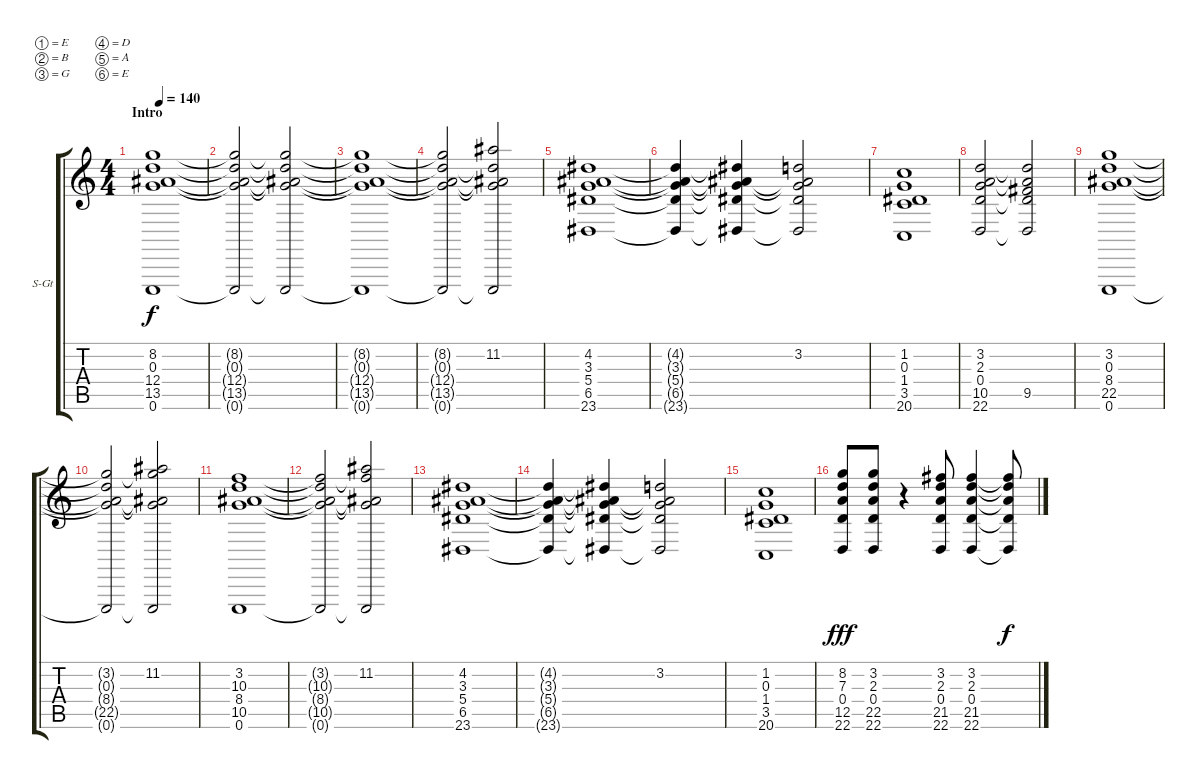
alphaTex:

\bracketExtendMode groupsimilarinstruments
\firstSystemTrackNameOrientation horizontal
\otherSystemsTrackNameOrientation horizontal
\track ("Piano" "S-Gt") {instrument acousticgrandpiano}
\staff {score tabs}
\tuning (E5 B3 G3 D3 A2 E0)
\displaytranspose 12
\ts (4 4)
\section ("" "Intro")
\tempo 140
\clef g2
\ks c
(8.2 0.3 12.4 13.5 0.6).1{dy f instrument acousticgrandpiano} |
(8.2{t} 0.3{t} 12.4{t} 13.5{t} 0.6{t}).2 (8.2{t} 0.3{t} 12.4{t} 13.5{t} 0.6{t}).2 |
(8.2{t} 0.3{t} 12.4{t} 13.5{t} 0.6{t}).1 |
(8.2{t} 0.3{t} 12.4{t} 13.5{t} 0.6{t}).2 (11.2 0.3{t} 12.4{t} 13.5{t} 0.6{t}).2 |
(4.2 3.3 5.4 6.5 23.6).1 |
(4.2{t} 3.3{t} 5.4{t} 6.5{t} 23.6{t}).4 (4.2{t} 3.3{t} 5.4{t} 6.5{t} 23.6{t}).4 (3.2 3.3{t} 5.4{t} 6.5{t} 23.6{t}).2 |
(1.2 0.3 1.4 3.5 20.6).1 |
(3.2 2.3 0.4 10.5 22.6).2 (3.2{t} 2.3{t} 0.4{t} 9.5 22.6{t}).2 |
(3.2 0.3 8.4 22.5 0.6).1 |
(3.2{t} 0.3{t} 8.4{t} 22.5{t} 0.6{t}).2 (11.2 0.3{t} 8.4{t} 22.5{t} 0.6{t}).2 |
(3.2 10.3 8.4 10.5 0.6).1 |
(3.2{t} 10.3{t} 8.4{t} 10.5{t} 0.6{t}).2 (11.2 10.3{t} 8.4{t} 10.5{t} 0.6{t}).2 |
(4.2 3.3 5.4 6.5 23.6).1 |
(4.2{t} 3.3{t} 5.4{t} 6.5{t} 23.6{t}).4 (4.2{t} 3.3{t} 5.4{t} 6.5{t} 23.6{t}).4 (3.2 3.3{t} 5.4{t} 6.5{t} 23.6{t}).2 |
(1.2 0.3 1.4 3.5 20.6).1 |
(8.2 7.3 0.4 12.5 22.6).8{dy fff} (3.2 2.3 0.4 22.5 22.6).8 r.4 (3.2 2.3 0.4 21.5 22.6).8 (3.2 2.3 0.4 21.5 22.6).4 (3.2{t} 2.3{t} 0.4{t} 21.5{t} 22.6{t}).8{dy f}
